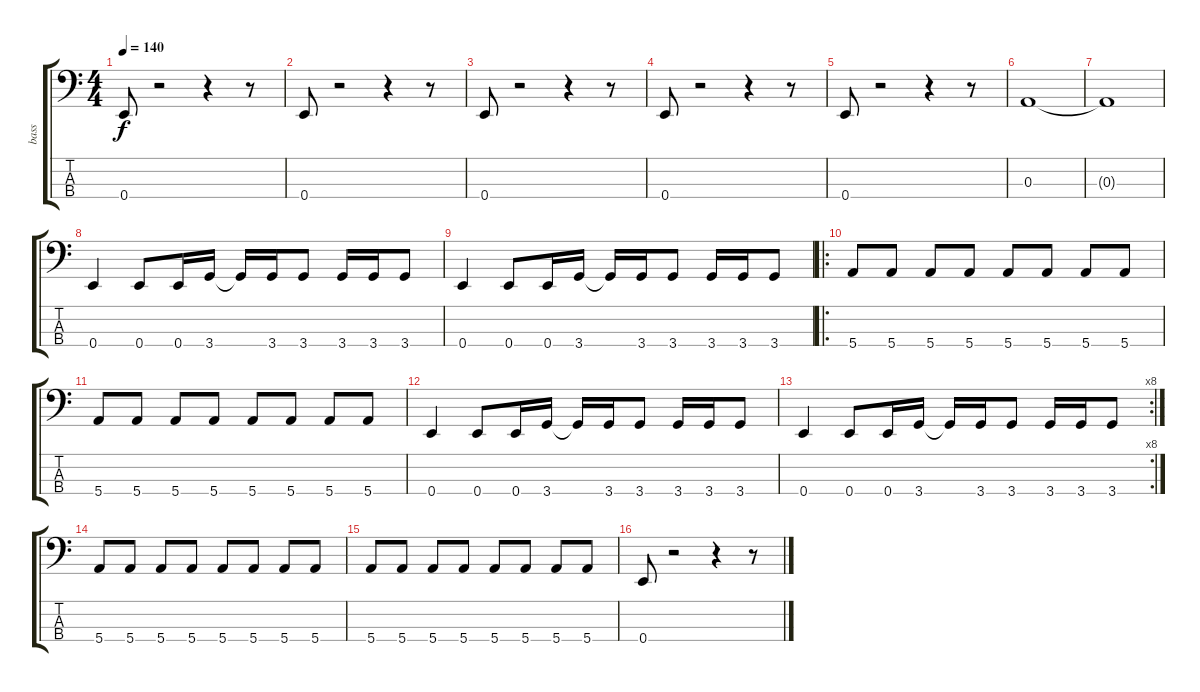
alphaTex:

\track ("bass" "bass") {instrument electricbasspick}
\staff {score tabs}
\tuning (G2 D2 A1 E1) {hide}
\ts (4 4)
\tempo 140
\clef f4
\ks c
0.4.8{dy f} r.2 r.4 r.8 |
0.4.8 r.2 r.4 r.8 |
0.4.8 r.2 r.4 r.8 |
0.4.8 r.2 r.4 r.8 |
0.4.8 r.2 r.4 r.8 |
0.3.1 |
0.3{t}.1 |
0.4.4 0.4.8 0.4.16 3.4.16 3.4{t}.16 3.4.16 3.4.8 3.4.16 3.4.16 3.4.8 |
0.4.4 0.4.8 0.4.16 3.4.16 3.4{t}.16 3.4.16 3.4.8 3.4.16 3.4.16 3.4.8 |
\ro
5.4.8 5.4.8 5.4.8 5.4.8 5.4.8 5.4.8 5.4.8 5.4.8 |
5.4.8 5.4.8 5.4.8 5.4.8 5.4.8 5.4.8 5.4.8 5.4.8 |
0.4.4 0.4.8 0.4.16 3.4.16 3.4{t}.16 3.4.16 3.4.8 3.4.16 3.4.16 3.4.8 |
\rc 8
0.4.4 0.4.8 0.4.16 3.4.16 3.4{t}.16 3.4.16 3.4.8 3.4.16 3.4.16 3.4.8 |
5.4.8 5.4.8 5.4.8 5.4.8 5.4.8 5.4.8 5.4.8 5.4.8 |
5.4.8 5.4.8 5.4.8 5.4.8 5.4.8 5.4.8 5.4.8 5.4.8 |
0.4.8 r.2 r.4 r.8
